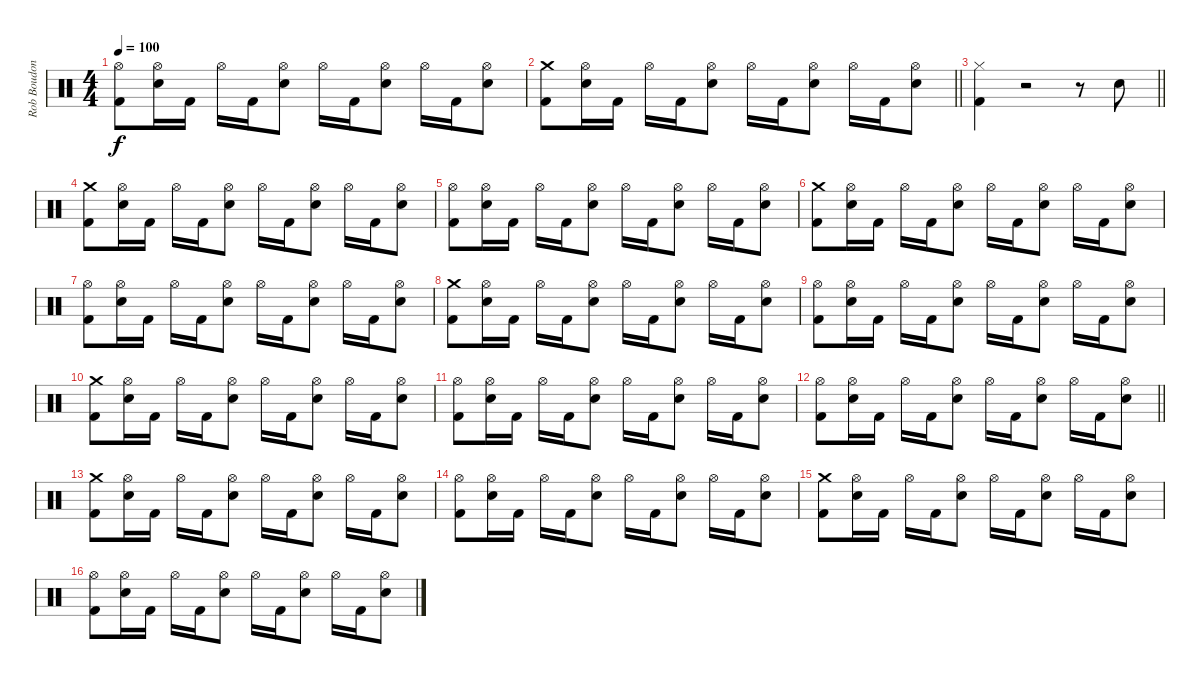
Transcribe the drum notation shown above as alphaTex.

\track ("Rob Boudon [Drums]" "Rob Boudon") {instrument percussion}
\staff {score}
\articulation defaults
\ts (4 4)
\tempo 100
\clef neutral
\ks c
("Hi-Hat (open)" "Kick (hit) 2").8{dy f} ("Hi-Hat (open)" "Electric Snare (hit)").16 "Kick (hit) 2".16 "Hi-Hat (open)".16 "Kick (hit) 2".16 ("Hi-Hat (open)" "Electric Snare (hit)").8 "Hi-Hat (open)".16 "Kick (hit) 2".16 ("Hi-Hat (open)" "Electric Snare (hit)").8 "Hi-Hat (open)".16 "Kick (hit) 2".16 ("Hi-Hat (open)" "Electric Snare (hit)").8 |
\barLineRight lightlight
("Crash medium (hit)" "Kick (hit) 2").8 ("Hi-Hat (open)" "Electric Snare (hit)").16 "Kick (hit) 2".16 "Hi-Hat (open)".16 "Kick (hit) 2".16 ("Hi-Hat (open)" "Electric Snare (hit)").8 "Hi-Hat (open)".16 "Kick (hit) 2".16 ("Hi-Hat (open)" "Electric Snare (hit)").8 "Hi-Hat (open)".16 "Kick (hit) 2".16 ("Hi-Hat (open)" "Electric Snare (hit)").8 |
\barLineRight lightlight
("Hi-Hat (closed)" "Kick (hit) 2").4 r.2 r.8 "Electric Snare (hit)".8 |
("Crash medium (hit)" "Kick (hit) 2").8 ("Hi-Hat (open)" "Electric Snare (hit)").16 "Kick (hit) 2".16 "Hi-Hat (open)".16 "Kick (hit) 2".16 ("Hi-Hat (open)" "Electric Snare (hit)").8 "Hi-Hat (open)".16 "Kick (hit) 2".16 ("Hi-Hat (open)" "Electric Snare (hit)").8 "Hi-Hat (open)".16 "Kick (hit) 2".16 ("Hi-Hat (open)" "Electric Snare (hit)").8 |
("Hi-Hat (open)" "Kick (hit) 2").8 ("Hi-Hat (open)" "Electric Snare (hit)").16 "Kick (hit) 2".16 "Hi-Hat (open)".16 "Kick (hit) 2".16 ("Hi-Hat (open)" "Electric Snare (hit)").8 "Hi-Hat (open)".16 "Kick (hit) 2".16 ("Hi-Hat (open)" "Electric Snare (hit)").8 "Hi-Hat (open)".16 "Kick (hit) 2".16 ("Hi-Hat (open)" "Electric Snare (hit)").8 |
("Crash medium (hit)" "Kick (hit) 2").8 ("Hi-Hat (open)" "Electric Snare (hit)").16 "Kick (hit) 2".16 "Hi-Hat (open)".16 "Kick (hit) 2".16 ("Hi-Hat (open)" "Electric Snare (hit)").8 "Hi-Hat (open)".16 "Kick (hit) 2".16 ("Hi-Hat (open)" "Electric Snare (hit)").8 "Hi-Hat (open)".16 "Kick (hit) 2".16 ("Hi-Hat (open)" "Electric Snare (hit)").8 |
("Hi-Hat (open)" "Kick (hit) 2").8 ("Hi-Hat (open)" "Electric Snare (hit)").16 "Kick (hit) 2".16 "Hi-Hat (open)".16 "Kick (hit) 2".16 ("Hi-Hat (open)" "Electric Snare (hit)").8 "Hi-Hat (open)".16 "Kick (hit) 2".16 ("Hi-Hat (open)" "Electric Snare (hit)").8 "Hi-Hat (open)".16 "Kick (hit) 2".16 ("Hi-Hat (open)" "Electric Snare (hit)").8 |
("Crash medium (hit)" "Kick (hit) 2").8 ("Hi-Hat (open)" "Electric Snare (hit)").16 "Kick (hit) 2".16 "Hi-Hat (open)".16 "Kick (hit) 2".16 ("Hi-Hat (open)" "Electric Snare (hit)").8 "Hi-Hat (open)".16 "Kick (hit) 2".16 ("Hi-Hat (open)" "Electric Snare (hit)").8 "Hi-Hat (open)".16 "Kick (hit) 2".16 ("Hi-Hat (open)" "Electric Snare (hit)").8 |
("Hi-Hat (open)" "Kick (hit) 2").8 ("Hi-Hat (open)" "Electric Snare (hit)").16 "Kick (hit) 2".16 "Hi-Hat (open)".16 "Kick (hit) 2".16 ("Hi-Hat (open)" "Electric Snare (hit)").8 "Hi-Hat (open)".16 "Kick (hit) 2".16 ("Hi-Hat (open)" "Electric Snare (hit)").8 "Hi-Hat (open)".16 "Kick (hit) 2".16 ("Hi-Hat (open)" "Electric Snare (hit)").8 |
("Crash medium (hit)" "Kick (hit) 2").8 ("Hi-Hat (open)" "Electric Snare (hit)").16 "Kick (hit) 2".16 "Hi-Hat (open)".16 "Kick (hit) 2".16 ("Hi-Hat (open)" "Electric Snare (hit)").8 "Hi-Hat (open)".16 "Kick (hit) 2".16 ("Hi-Hat (open)" "Electric Snare (hit)").8 "Hi-Hat (open)".16 "Kick (hit) 2".16 ("Hi-Hat (open)" "Electric Snare (hit)").8 |
("Hi-Hat (open)" "Kick (hit) 2").8 ("Hi-Hat (open)" "Electric Snare (hit)").16 "Kick (hit) 2".16 "Hi-Hat (open)".16 "Kick (hit) 2".16 ("Hi-Hat (open)" "Electric Snare (hit)").8 "Hi-Hat (open)".16 "Kick (hit) 2".16 ("Hi-Hat (open)" "Electric Snare (hit)").8 "Hi-Hat (open)".16 "Kick (hit) 2".16 ("Hi-Hat (open)" "Electric Snare (hit)").8 |
\barLineRight lightlight
("Hi-Hat (open)" "Kick (hit) 2").8 ("Hi-Hat (open)" "Electric Snare (hit)").16 "Kick (hit) 2".16 "Hi-Hat (open)".16 "Kick (hit) 2".16 ("Hi-Hat (open)" "Electric Snare (hit)").8 "Hi-Hat (open)".16 "Kick (hit) 2".16 ("Hi-Hat (open)" "Electric Snare (hit)").8 "Hi-Hat (open)".16 "Kick (hit) 2".16 ("Hi-Hat (open)" "Electric Snare (hit)").8 |
("Crash medium (hit)" "Kick (hit) 2").8 ("Hi-Hat (open)" "Electric Snare (hit)").16 "Kick (hit) 2".16 "Hi-Hat (open)".16 "Kick (hit) 2".16 ("Hi-Hat (open)" "Electric Snare (hit)").8 "Hi-Hat (open)".16 "Kick (hit) 2".16 ("Hi-Hat (open)" "Electric Snare (hit)").8 "Hi-Hat (open)".16 "Kick (hit) 2".16 ("Hi-Hat (open)" "Electric Snare (hit)").8 |
("Hi-Hat (open)" "Kick (hit) 2").8 ("Hi-Hat (open)" "Electric Snare (hit)").16 "Kick (hit) 2".16 "Hi-Hat (open)".16 "Kick (hit) 2".16 ("Hi-Hat (open)" "Electric Snare (hit)").8 "Hi-Hat (open)".16 "Kick (hit) 2".16 ("Hi-Hat (open)" "Electric Snare (hit)").8 "Hi-Hat (open)".16 "Kick (hit) 2".16 ("Hi-Hat (open)" "Electric Snare (hit)").8 |
("Crash medium (hit)" "Kick (hit) 2").8 ("Hi-Hat (open)" "Electric Snare (hit)").16 "Kick (hit) 2".16 "Hi-Hat (open)".16 "Kick (hit) 2".16 ("Hi-Hat (open)" "Electric Snare (hit)").8 "Hi-Hat (open)".16 "Kick (hit) 2".16 ("Hi-Hat (open)" "Electric Snare (hit)").8 "Hi-Hat (open)".16 "Kick (hit) 2".16 ("Hi-Hat (open)" "Electric Snare (hit)").8 |
("Hi-Hat (open)" "Kick (hit) 2").8 ("Hi-Hat (open)" "Electric Snare (hit)").16 "Kick (hit) 2".16 "Hi-Hat (open)".16 "Kick (hit) 2".16 ("Hi-Hat (open)" "Electric Snare (hit)").8 "Hi-Hat (open)".16 "Kick (hit) 2".16 ("Hi-Hat (open)" "Electric Snare (hit)").8 "Hi-Hat (open)".16 "Kick (hit) 2".16 ("Hi-Hat (open)" "Electric Snare (hit)").8
